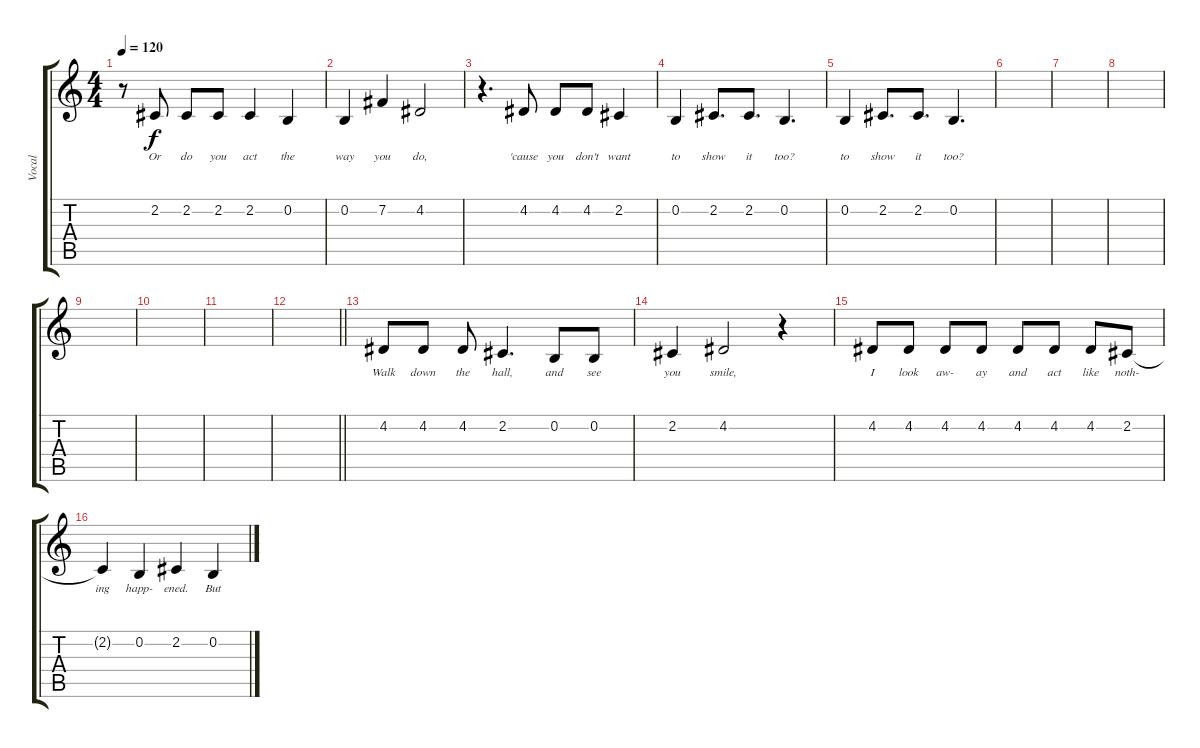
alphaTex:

\track ("Vocal" "Vocal") {mute instrument clarinet}
\staff {score tabs}
\tuning (E4 B3 G3 D3 A2 E2) {hide}
\ts (4 4)
\tempo 120
\clef g2
\ks c
r.8{dy f} 2.2.8{lyrics (0 "Or") lyrics (1 "") lyrics (2 "") lyrics (3 "") lyrics (4 "")} 2.2.8{lyrics (0 "do") lyrics (1 "") lyrics (2 "") lyrics (3 "") lyrics (4 "")} 2.2.8{lyrics (0 "you") lyrics (1 "") lyrics (2 "") lyrics (3 "") lyrics (4 "")} 2.2.4{lyrics (0 "act") lyrics (1 "") lyrics (2 "") lyrics (3 "") lyrics (4 "")} 0.2.4{lyrics (0 "the") lyrics (1 "") lyrics (2 "") lyrics (3 "") lyrics (4 "")} |
0.2.4{lyrics (0 "way") lyrics (1 "") lyrics (2 "") lyrics (3 "") lyrics (4 "")} 7.2.4{lyrics (0 "you") lyrics (1 "") lyrics (2 "") lyrics (3 "") lyrics (4 "")} 4.2.2{lyrics (0 "do,") lyrics (1 "") lyrics (2 "") lyrics (3 "") lyrics (4 "")} |
r.4{d} 4.2.8{lyrics (0 "'cause") lyrics (1 "") lyrics (2 "") lyrics (3 "") lyrics (4 "")} 4.2.8{lyrics (0 "you") lyrics (1 "") lyrics (2 "") lyrics (3 "") lyrics (4 "")} 4.2.8{lyrics (0 "don't") lyrics (1 "") lyrics (2 "") lyrics (3 "") lyrics (4 "")} 2.2.4{lyrics (0 "want") lyrics (1 "") lyrics (2 "") lyrics (3 "") lyrics (4 "")} |
0.2.4{lyrics (0 "to") lyrics (1 "") lyrics (2 "") lyrics (3 "") lyrics (4 "")} 2.2.8{d lyrics (0 "show") lyrics (1 "") lyrics (2 "") lyrics (3 "") lyrics (4 "")} 2.2.8{d lyrics (0 "it") lyrics (1 "") lyrics (2 "") lyrics (3 "") lyrics (4 "")} 0.2.4{d lyrics (0 "too?") lyrics (1 "") lyrics (2 "") lyrics (3 "") lyrics (4 "")} |
0.2.4{lyrics (0 "to") lyrics (1 "") lyrics (2 "") lyrics (3 "") lyrics (4 "")} 2.2.8{d lyrics (0 "show") lyrics (1 "") lyrics (2 "") lyrics (3 "") lyrics (4 "")} 2.2.8{d lyrics (0 "it") lyrics (1 "") lyrics (2 "") lyrics (3 "") lyrics (4 "")} 0.2.4{d lyrics (0 "too?") lyrics (1 "") lyrics (2 "") lyrics (3 "") lyrics (4 "")} |
|
|
|
|
|
|
\barLineRight lightlight
|
4.2.8{lyrics (0 "Walk") lyrics (1 "") lyrics (2 "") lyrics (3 "") lyrics (4 "")} 4.2.8{lyrics (0 "down") lyrics (1 "") lyrics (2 "") lyrics (3 "") lyrics (4 "")} 4.2.8{lyrics (0 "the") lyrics (1 "") lyrics (2 "") lyrics (3 "") lyrics (4 "")} 2.2.4{d lyrics (0 "hall,") lyrics (1 "") lyrics (2 "") lyrics (3 "") lyrics (4 "")} 0.2.8{lyrics (0 "and") lyrics (1 "") lyrics (2 "") lyrics (3 "") lyrics (4 "")} 0.2.8{lyrics (0 "see") lyrics (1 "") lyrics (2 "") lyrics (3 "") lyrics (4 "")} |
2.2.4{lyrics (0 "you") lyrics (1 "") lyrics (2 "") lyrics (3 "") lyrics (4 "")} 4.2.2{lyrics (0 "smile,") lyrics (1 "") lyrics (2 "") lyrics (3 "") lyrics (4 "")} r.4 |
4.2.8{lyrics (0 "I") lyrics (1 "") lyrics (2 "") lyrics (3 "") lyrics (4 "")} 4.2.8{lyrics (0 "look") lyrics (1 "") lyrics (2 "") lyrics (3 "") lyrics (4 "")} 4.2.8{lyrics (0 "aw-") lyrics (1 "") lyrics (2 "") lyrics (3 "") lyrics (4 "")} 4.2.8{lyrics (0 "ay") lyrics (1 "") lyrics (2 "") lyrics (3 "") lyrics (4 "")} 4.2.8{lyrics (0 "and") lyrics (1 "") lyrics (2 "") lyrics (3 "") lyrics (4 "")} 4.2.8{lyrics (0 "act") lyrics (1 "") lyrics (2 "") lyrics (3 "") lyrics (4 "")} 4.2.8{lyrics (0 "like") lyrics (1 "") lyrics (2 "") lyrics (3 "") lyrics (4 "")} 2.2.8{lyrics (0 "noth-") lyrics (1 "") lyrics (2 "") lyrics (3 "") lyrics (4 "")} |
2.2{t}.4{lyrics (0 "ing") lyrics (1 "") lyrics (2 "") lyrics (3 "") lyrics (4 "")} 0.2.4{lyrics (0 "happ-") lyrics (1 "") lyrics (2 "") lyrics (3 "") lyrics (4 "")} 2.2.4{lyrics (0 "ened.") lyrics (1 "") lyrics (2 "") lyrics (3 "") lyrics (4 "")} 0.2.4{lyrics (0 "But") lyrics (1 "") lyrics (2 "") lyrics (3 "") lyrics (4 "")}
